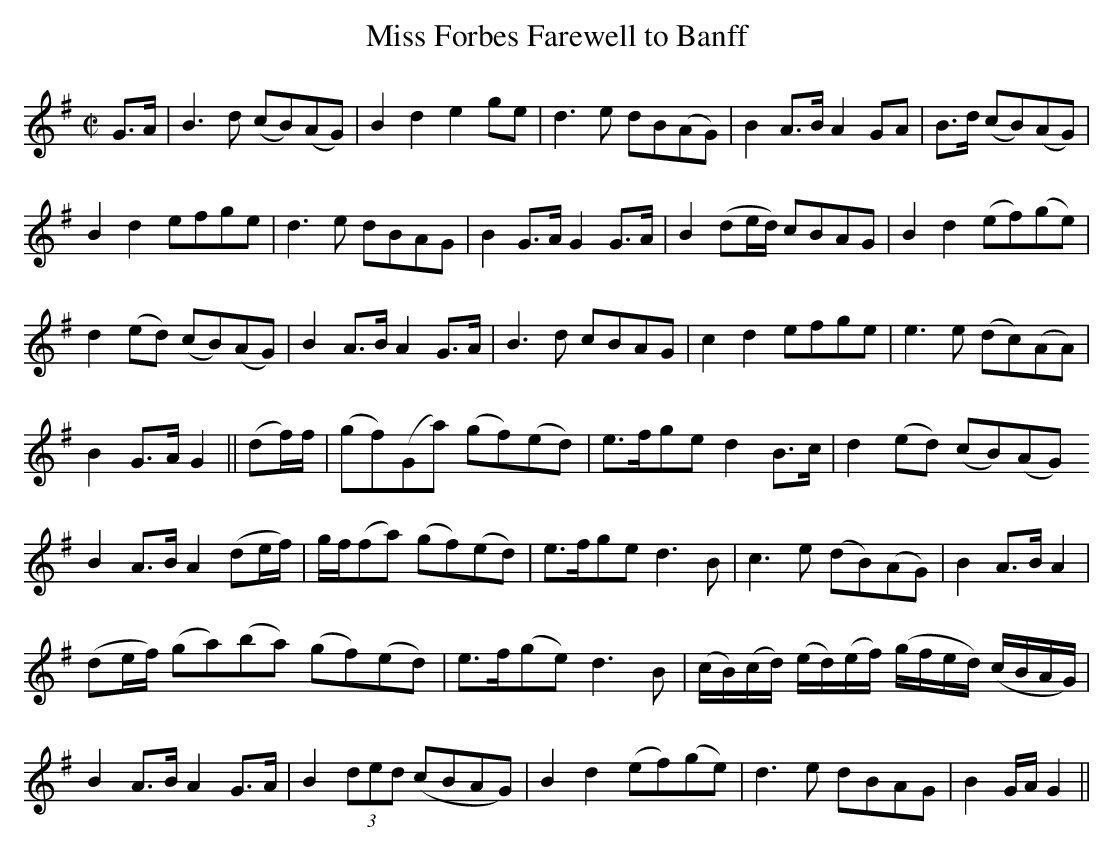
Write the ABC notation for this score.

X:1
T:Miss Forbes Farewell to Banff
M:C|
L:1/8
K:G
G>A|B3d (cB)(AG)|B2d2e2 ge|d3 e dB(AG)|B2 A>B A2 GA|B>d (cB)(AG) |
B2d2 efge|d3 e dBAG|B2 G>A G2 G>A|B2 (de/d/) cBAG|B2d2 (ef)(ge)|
d2 (ed) (cB)(AG)|B2 A>B A2 G>A|B3d cBAG|c2d2 efge|e3 e (dc)(AA)|
B2 G>A G2||(df/)f/ |(gf)(Ga) (gf)(ed)|e>fge d2 B>c|d2 (ed) (cB)(AG)
B2 A>B A2 (de/f/)|g/f/(fa) (gf)(ed)|e>fge d3B|c3 e (dB)(AG)|B2 A>B A2|
(de/f/) (ga)(ba) (gf)(ed)|e>f(ge) d3B|(c/B/)(c/d/) (e/d/)(e/f/) (g/f/e/d/) (c/B/A/G/)|
B2 A>B A2 G>A|B2 (3ded (cBAG)|B2d2 (ef)(ge)|d3e dBAG|B2 G/A/ G2||
